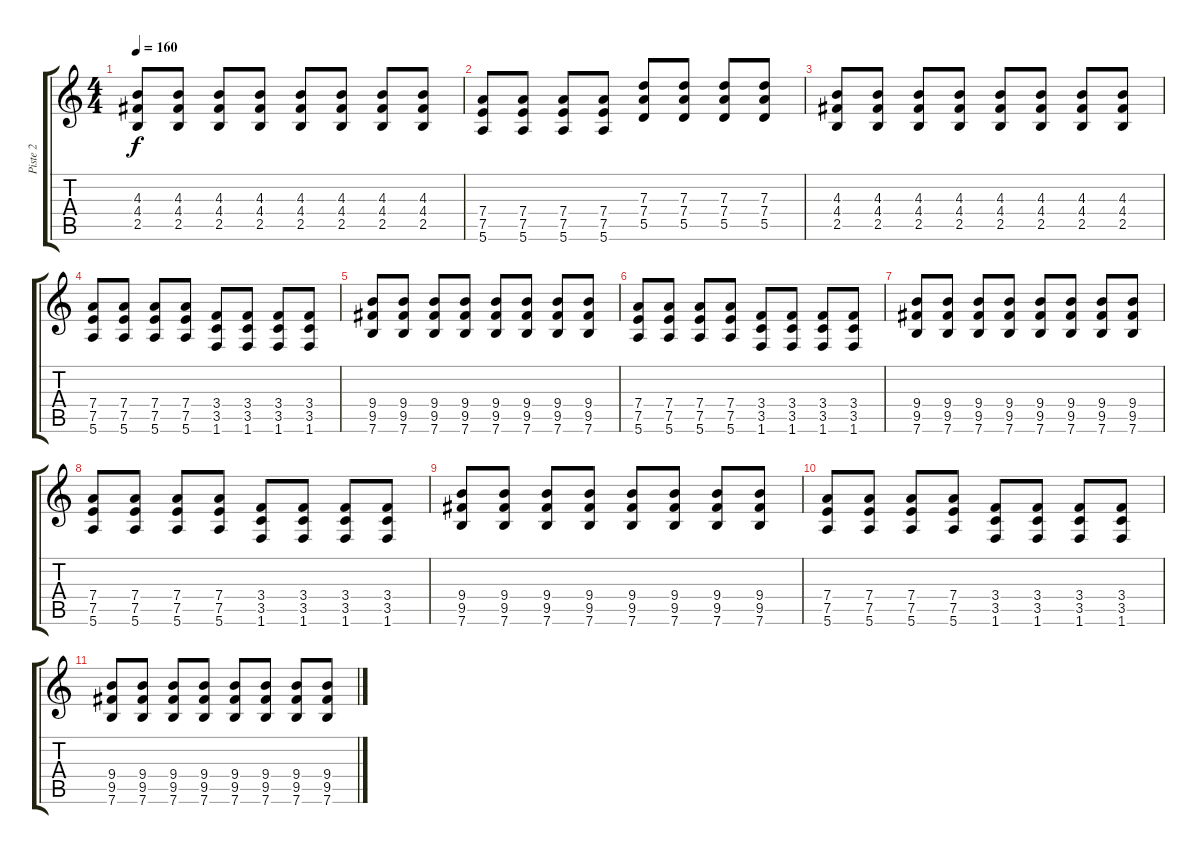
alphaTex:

\track ("Piste 2" "Piste 2") {instrument overdrivenguitar}
\staff {score tabs}
\tuning (E4 B3 G3 D3 A2 E2) {hide}
\ts (4 4)
\tempo 160
\clef g2
\ks c
(4.3 4.4 2.5).8{dy f} (4.3 4.4 2.5).8 (4.3 4.4 2.5).8 (4.3 4.4 2.5).8 (4.3 4.4 2.5).8 (4.3 4.4 2.5).8 (4.3 4.4 2.5).8 (4.3 4.4 2.5).8 |
(7.4 7.5 5.6).8 (7.4 7.5 5.6).8 (7.4 7.5 5.6).8 (7.4 7.5 5.6).8 (7.3 7.4 5.5).8 (7.3 7.4 5.5).8 (7.3 7.4 5.5).8 (7.3 7.4 5.5).8 |
(4.3 4.4 2.5).8 (4.3 4.4 2.5).8 (4.3 4.4 2.5).8 (4.3 4.4 2.5).8 (4.3 4.4 2.5).8 (4.3 4.4 2.5).8 (4.3 4.4 2.5).8 (4.3 4.4 2.5).8 |
(7.4 7.5 5.6).8 (7.4 7.5 5.6).8 (7.4 7.5 5.6).8 (7.4 7.5 5.6).8 (3.4 3.5 1.6).8 (3.4 3.5 1.6).8 (3.4 3.5 1.6).8 (3.4 3.5 1.6).8 |
(9.4 9.5 7.6).8 (9.4 9.5 7.6).8 (9.4 9.5 7.6).8 (9.4 9.5 7.6).8 (9.4 9.5 7.6).8 (9.4 9.5 7.6).8 (9.4 9.5 7.6).8 (9.4 9.5 7.6).8 |
(7.4 7.5 5.6).8 (7.4 7.5 5.6).8 (7.4 7.5 5.6).8 (7.4 7.5 5.6).8 (3.4 3.5 1.6).8 (3.4 3.5 1.6).8 (3.4 3.5 1.6).8 (3.4 3.5 1.6).8 |
(9.4 9.5 7.6).8 (9.4 9.5 7.6).8 (9.4 9.5 7.6).8 (9.4 9.5 7.6).8 (9.4 9.5 7.6).8 (9.4 9.5 7.6).8 (9.4 9.5 7.6).8 (9.4 9.5 7.6).8 |
(7.4 7.5 5.6).8 (7.4 7.5 5.6).8 (7.4 7.5 5.6).8 (7.4 7.5 5.6).8 (3.4 3.5 1.6).8 (3.4 3.5 1.6).8 (3.4 3.5 1.6).8 (3.4 3.5 1.6).8 |
(9.4 9.5 7.6).8 (9.4 9.5 7.6).8 (9.4 9.5 7.6).8 (9.4 9.5 7.6).8 (9.4 9.5 7.6).8 (9.4 9.5 7.6).8 (9.4 9.5 7.6).8 (9.4 9.5 7.6).8 |
(7.4 7.5 5.6).8 (7.4 7.5 5.6).8 (7.4 7.5 5.6).8 (7.4 7.5 5.6).8 (3.4 3.5 1.6).8 (3.4 3.5 1.6).8 (3.4 3.5 1.6).8 (3.4 3.5 1.6).8 |
(9.4 9.5 7.6).8 (9.4 9.5 7.6).8 (9.4 9.5 7.6).8 (9.4 9.5 7.6).8 (9.4 9.5 7.6).8 (9.4 9.5 7.6).8 (9.4 9.5 7.6).8 (9.4 9.5 7.6).8
